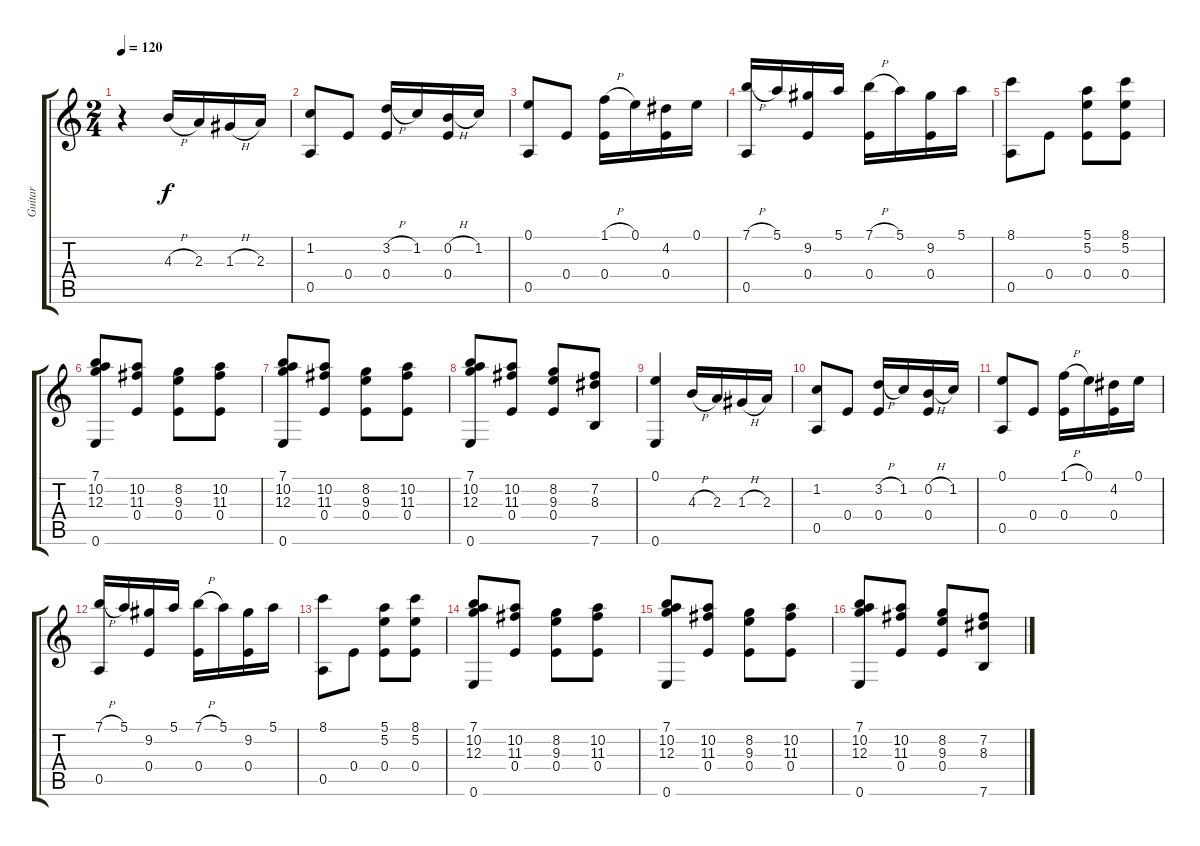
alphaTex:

\track ("Guitar" "Guitar") {instrument acousticguitarnylon}
\staff {score tabs}
\tuning (E4 B3 G3 E3 A2 E2) {hide}
\ts (2 4)
\tempo 120
\clef g2
\ks c
r.4{dy f instrument acousticguitarnylon} 4.3{h}.16 2.3.16 1.3{h}.16 2.3.16 |
(1.2 0.5).8 0.4.8 (3.2{h} 0.4).16 1.2.16 (0.2{h} 0.4).16 1.2.16 |
(0.1 0.5).8 0.4.8 (1.1{h} 0.4).16 0.1.16 (4.2 0.4).16 0.1.16 |
(7.1{h} 0.5).16 5.1.16 (9.2 0.4).16 5.1.16 (7.1{h} 0.4).16 5.1.16 (9.2 0.4).16 5.1.16 |
(8.1 0.5).8 0.4.8 (5.1 5.2 0.4).8 (8.1 5.2 0.4).8 |
(7.1 10.2 12.3 0.6).8 (10.2 11.3 0.4).8 (8.2 9.3 0.4).8 (10.2 11.3 0.4).8 |
(7.1 10.2 12.3 0.6).8 (10.2 11.3 0.4).8 (8.2 9.3 0.4).8 (10.2 11.3 0.4).8 |
(7.1 10.2 12.3 0.6).8 (10.2 11.3 0.4).8 (8.2 9.3 0.4).8 (7.2 8.3 7.6).8 |
(0.1 0.6).4 4.3{h}.16 2.3.16 1.3{h}.16 2.3.16 |
(1.2 0.5).8 0.4.8 (3.2{h} 0.4).16 1.2.16 (0.2{h} 0.4).16 1.2.16 |
(0.1 0.5).8 0.4.8 (1.1{h} 0.4).16 0.1.16 (4.2 0.4).16 0.1.16 |
(7.1{h} 0.5).16 5.1.16 (9.2 0.4).16 5.1.16 (7.1{h} 0.4).16 5.1.16 (9.2 0.4).16 5.1.16 |
(8.1 0.5).8 0.4.8 (5.1 5.2 0.4).8 (8.1 5.2 0.4).8 |
(7.1 10.2 12.3 0.6).8 (10.2 11.3 0.4).8 (8.2 9.3 0.4).8 (10.2 11.3 0.4).8 |
(7.1 10.2 12.3 0.6).8 (10.2 11.3 0.4).8 (8.2 9.3 0.4).8 (10.2 11.3 0.4).8 |
(7.1 10.2 12.3 0.6).8 (10.2 11.3 0.4).8 (8.2 9.3 0.4).8 (7.2 8.3 7.6).8
